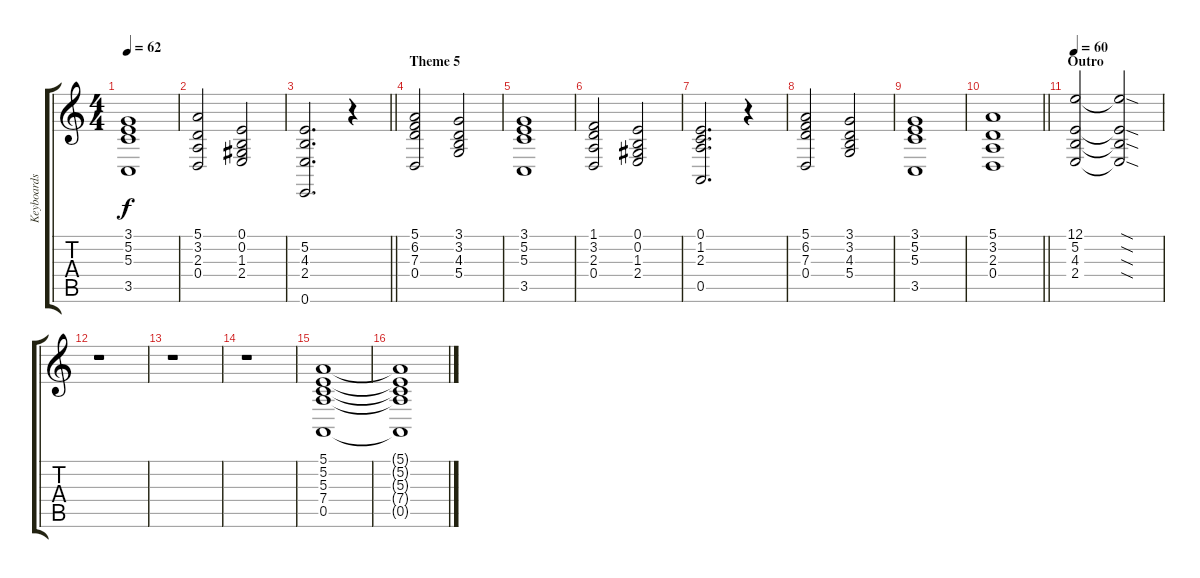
\track ("Keyboards" "Keyboards") {instrument stringensemble1}
\staff {score tabs}
\tuning (E4 B3 G3 D3 A2 E2) {hide}
\ts (4 4)
\tempo 62
\clef g2
\ks c
(3.1 5.2 5.3 3.5).1{dy f} |
(5.1 3.2 2.3 0.4).2 (0.1 0.2 1.3 2.4).2 |
\barLineRight lightlight
(5.2 4.3 2.4 0.6).2{d} r.4 |
\section ("" "Theme 5")
(5.1 6.2 7.3 0.4).2 (3.1 3.2 4.3 5.4).2 |
(3.1 5.2 5.3 3.5).1 |
(1.1 3.2 2.3 0.4).2 (0.1 0.2 1.3 2.4).2 |
(0.1 1.2 2.3 0.5).2{d} r.4 |
(5.1 6.2 7.3 0.4).2 (3.1 3.2 4.3 5.4).2 |
(3.1 5.2 5.3 3.5).1 |
\barLineRight lightlight
(5.1 3.2 2.3 0.4).1 |
\section ("" "Outro")
\tempo 60
(12.1 5.2 4.3 2.4).2 (12.1{sod t} 5.2{sod t} 4.3{sod t} 2.4{sod t}).2 |
r.1 |
r.1 |
r.1 |
(5.1 5.2 5.3 7.4 0.5).1 |
(5.1{t} 5.2{t} 5.3{t} 7.4{t} 0.5{t}).1
